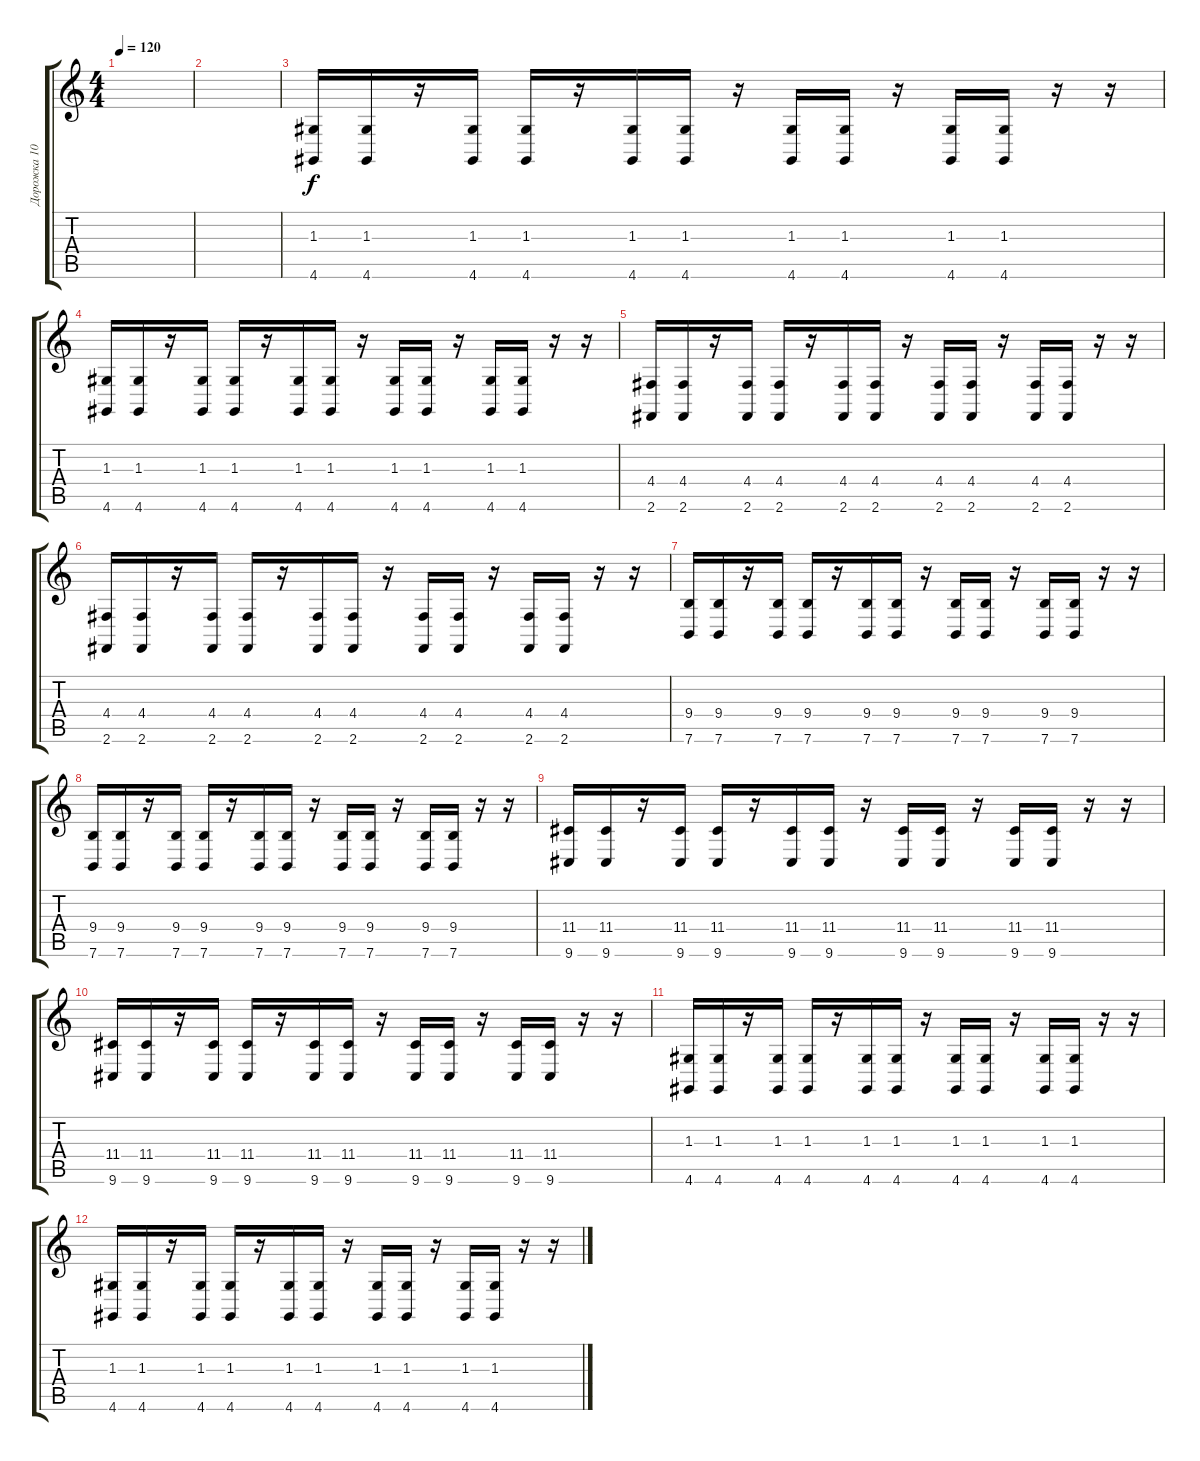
\track ("Дорожка 10" "Дорожка 10") {instrument lead2sawtooth}
\staff {score tabs}
\tuning (E4 B3 G3 D3 A2 E2) {hide}
\ts (4 4)
\tempo 120
\clef g2
\ks c
|
|
(1.3 4.6).16 (1.3 4.6).16 r.16 (1.3 4.6).16 (1.3 4.6).16 r.16 (1.3 4.6).16 (1.3 4.6).16 r.16 (1.3 4.6).16 (1.3 4.6).16 r.16 (1.3 4.6).16 (1.3 4.6).16 r.16 r.16 |
(1.3 4.6).16 (1.3 4.6).16 r.16 (1.3 4.6).16 (1.3 4.6).16 r.16 (1.3 4.6).16 (1.3 4.6).16 r.16 (1.3 4.6).16 (1.3 4.6).16 r.16 (1.3 4.6).16 (1.3 4.6).16 r.16 r.16 |
(4.4 2.6).16 (4.4 2.6).16 r.16 (4.4 2.6).16 (4.4 2.6).16 r.16 (4.4 2.6).16 (4.4 2.6).16 r.16 (4.4 2.6).16 (4.4 2.6).16 r.16 (4.4 2.6).16 (4.4 2.6).16 r.16 r.16 |
(4.4 2.6).16 (4.4 2.6).16 r.16 (4.4 2.6).16 (4.4 2.6).16 r.16 (4.4 2.6).16 (4.4 2.6).16 r.16 (4.4 2.6).16 (4.4 2.6).16 r.16 (4.4 2.6).16 (4.4 2.6).16 r.16 r.16 |
(9.4 7.6).16 (9.4 7.6).16 r.16 (9.4 7.6).16 (9.4 7.6).16 r.16 (9.4 7.6).16 (9.4 7.6).16 r.16 (9.4 7.6).16 (9.4 7.6).16 r.16 (9.4 7.6).16 (9.4 7.6).16 r.16 r.16 |
(9.4 7.6).16 (9.4 7.6).16 r.16 (9.4 7.6).16 (9.4 7.6).16 r.16 (9.4 7.6).16 (9.4 7.6).16 r.16 (9.4 7.6).16 (9.4 7.6).16 r.16 (9.4 7.6).16 (9.4 7.6).16 r.16 r.16 |
(11.4 9.6).16 (11.4 9.6).16 r.16 (11.4 9.6).16 (11.4 9.6).16 r.16 (11.4 9.6).16 (11.4 9.6).16 r.16 (11.4 9.6).16 (11.4 9.6).16 r.16 (11.4 9.6).16 (11.4 9.6).16 r.16 r.16 |
(11.4 9.6).16 (11.4 9.6).16 r.16 (11.4 9.6).16 (11.4 9.6).16 r.16 (11.4 9.6).16 (11.4 9.6).16 r.16 (11.4 9.6).16 (11.4 9.6).16 r.16 (11.4 9.6).16 (11.4 9.6).16 r.16 r.16 |
(1.3 4.6).16 (1.3 4.6).16 r.16 (1.3 4.6).16 (1.3 4.6).16 r.16 (1.3 4.6).16 (1.3 4.6).16 r.16 (1.3 4.6).16 (1.3 4.6).16 r.16 (1.3 4.6).16 (1.3 4.6).16 r.16 r.16 |
(1.3 4.6).16 (1.3 4.6).16 r.16 (1.3 4.6).16 (1.3 4.6).16 r.16 (1.3 4.6).16 (1.3 4.6).16 r.16 (1.3 4.6).16 (1.3 4.6).16 r.16 (1.3 4.6).16 (1.3 4.6).16 r.16 r.16
